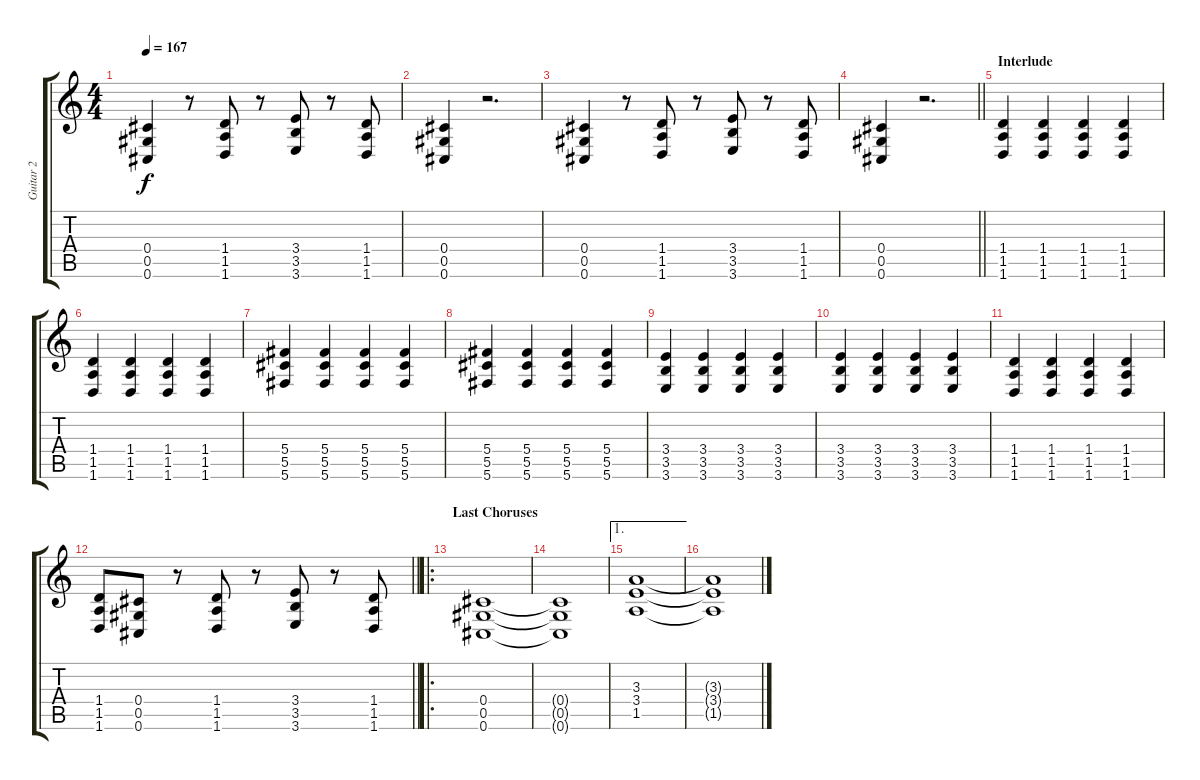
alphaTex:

\track ("Guitar 2" "Guitar 2") {instrument distortionguitar}
\staff {score tabs}
\tuning (Eb4 Bb3 Gb3 Db3 Ab2 Db2) {hide}
\ts (4 4)
\tempo 167
\clef g2
\ks c
(0.4 0.5 0.6).4{dy f} r.8 (1.4 1.5 1.6).8 r.8 (3.4 3.5 3.6).8 r.8 (1.4 1.5 1.6).8 |
(0.4 0.5 0.6).4 r.2{d} |
(0.4 0.5 0.6).4 r.8 (1.4 1.5 1.6).8 r.8 (3.4 3.5 3.6).8 r.8 (1.4 1.5 1.6).8 |
\barLineRight lightlight
(0.4 0.5 0.6).4 r.2{d} |
\section ("" "Interlude")
(1.4 1.5 1.6).4 (1.4 1.5 1.6).4 (1.4 1.5 1.6).4 (1.4 1.5 1.6).4 |
(1.4 1.5 1.6).4 (1.4 1.5 1.6).4 (1.4 1.5 1.6).4 (1.4 1.5 1.6).4 |
(5.4 5.5 5.6).4 (5.4 5.5 5.6).4 (5.4 5.5 5.6).4 (5.4 5.5 5.6).4 |
(5.4 5.5 5.6).4 (5.4 5.5 5.6).4 (5.4 5.5 5.6).4 (5.4 5.5 5.6).4 |
(3.4 3.5 3.6).4 (3.4 3.5 3.6).4 (3.4 3.5 3.6).4 (3.4 3.5 3.6).4 |
(3.4 3.5 3.6).4 (3.4 3.5 3.6).4 (3.4 3.5 3.6).4 (3.4 3.5 3.6).4 |
(1.4 1.5 1.6).4 (1.4 1.5 1.6).4 (1.4 1.5 1.6).4 (1.4 1.5 1.6).4 |
\barLineRight lightlight
(1.4 1.5 1.6).8 (0.4 0.5 0.6).8 r.8 (1.4 1.5 1.6).8 r.8 (3.4 3.5 3.6).8 r.8 (1.4 1.5 1.6).8 |
\ro
\section ("" "Last Choruses")
(0.4 0.5 0.6).1 |
(0.4{t} 0.5{t} 0.6{t}).1 |
\ae 1
(3.3 3.4 1.5).1 |
(3.3{t} 3.4{t} 1.5{t}).1
